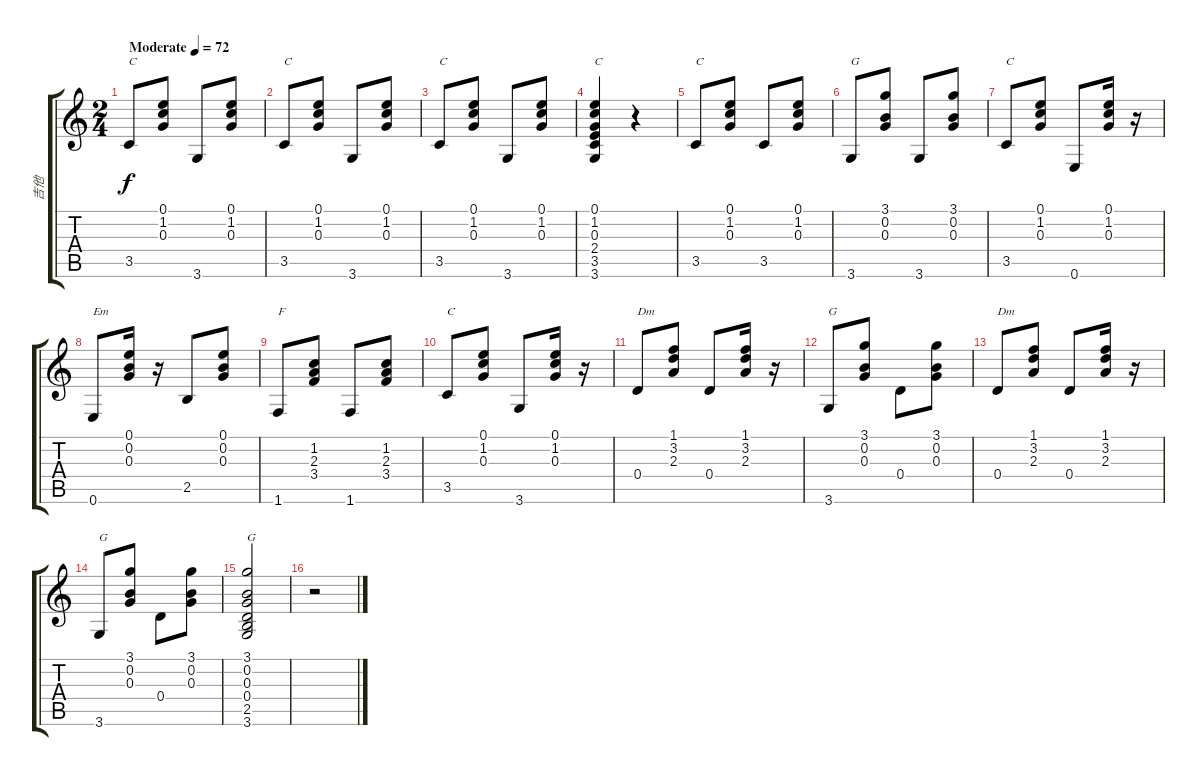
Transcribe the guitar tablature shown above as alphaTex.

\track ("吉他" "吉他") {instrument acousticguitarsteel}
\staff {score tabs}
\tuning (E4 B3 G3 D3 A2 E2) {hide}
\ts (2 4)
\tempo (72 "Moderate")
\clef g2
\ks c
3.5.8{txt "C" dy f instrument acousticguitarsteel} (0.1 1.2 0.3).8 3.6.8 (0.1 1.2 0.3).8 |
3.5.8{txt "C"} (0.1 1.2 0.3).8 3.6.8 (0.1 1.2 0.3).8 |
3.5.8{txt "C"} (0.1 1.2 0.3).8 3.6.8 (0.1 1.2 0.3).8 |
(0.1 1.2 0.3 2.4 3.5 3.6).4{txt "C"} r.4 |
3.5.8{txt "C"} (0.1 1.2 0.3).8 3.5.8 (0.1 1.2 0.3).8 |
3.6.8{txt "G"} (3.1 0.2 0.3).8 3.6.8 (3.1 0.2 0.3).8 |
3.5.8{txt "C"} (0.1 1.2 0.3).8 0.6.8 (0.1 1.2 0.3).16 r.16 |
0.6.8{txt "Em"} (0.1 0.2 0.3).16 r.16 2.5.8 (0.1 0.2 0.3).8 |
1.6.8{txt "F"} (1.2 2.3 3.4).8 1.6.8 (1.2 2.3 3.4).8 |
3.5.8{txt "C"} (0.1 1.2 0.3).8 3.6.8 (0.1 1.2 0.3).16 r.16 |
0.4.8{txt "Dm"} (1.1 3.2 2.3).8 0.4.8 (1.1 3.2 2.3).16 r.16 |
3.6.8{txt "G"} (3.1 0.2 0.3).8 0.4.8 (3.1 0.2 0.3).8 |
0.4.8{txt "Dm"} (1.1 3.2 2.3).8 0.4.8 (1.1 3.2 2.3).16 r.16 |
3.6.8{txt "G"} (3.1 0.2 0.3).8 0.4.8 (3.1 0.2 0.3).8 |
(3.1 0.2 0.3 0.4 2.5 3.6).2{txt "G"} |
r.2
